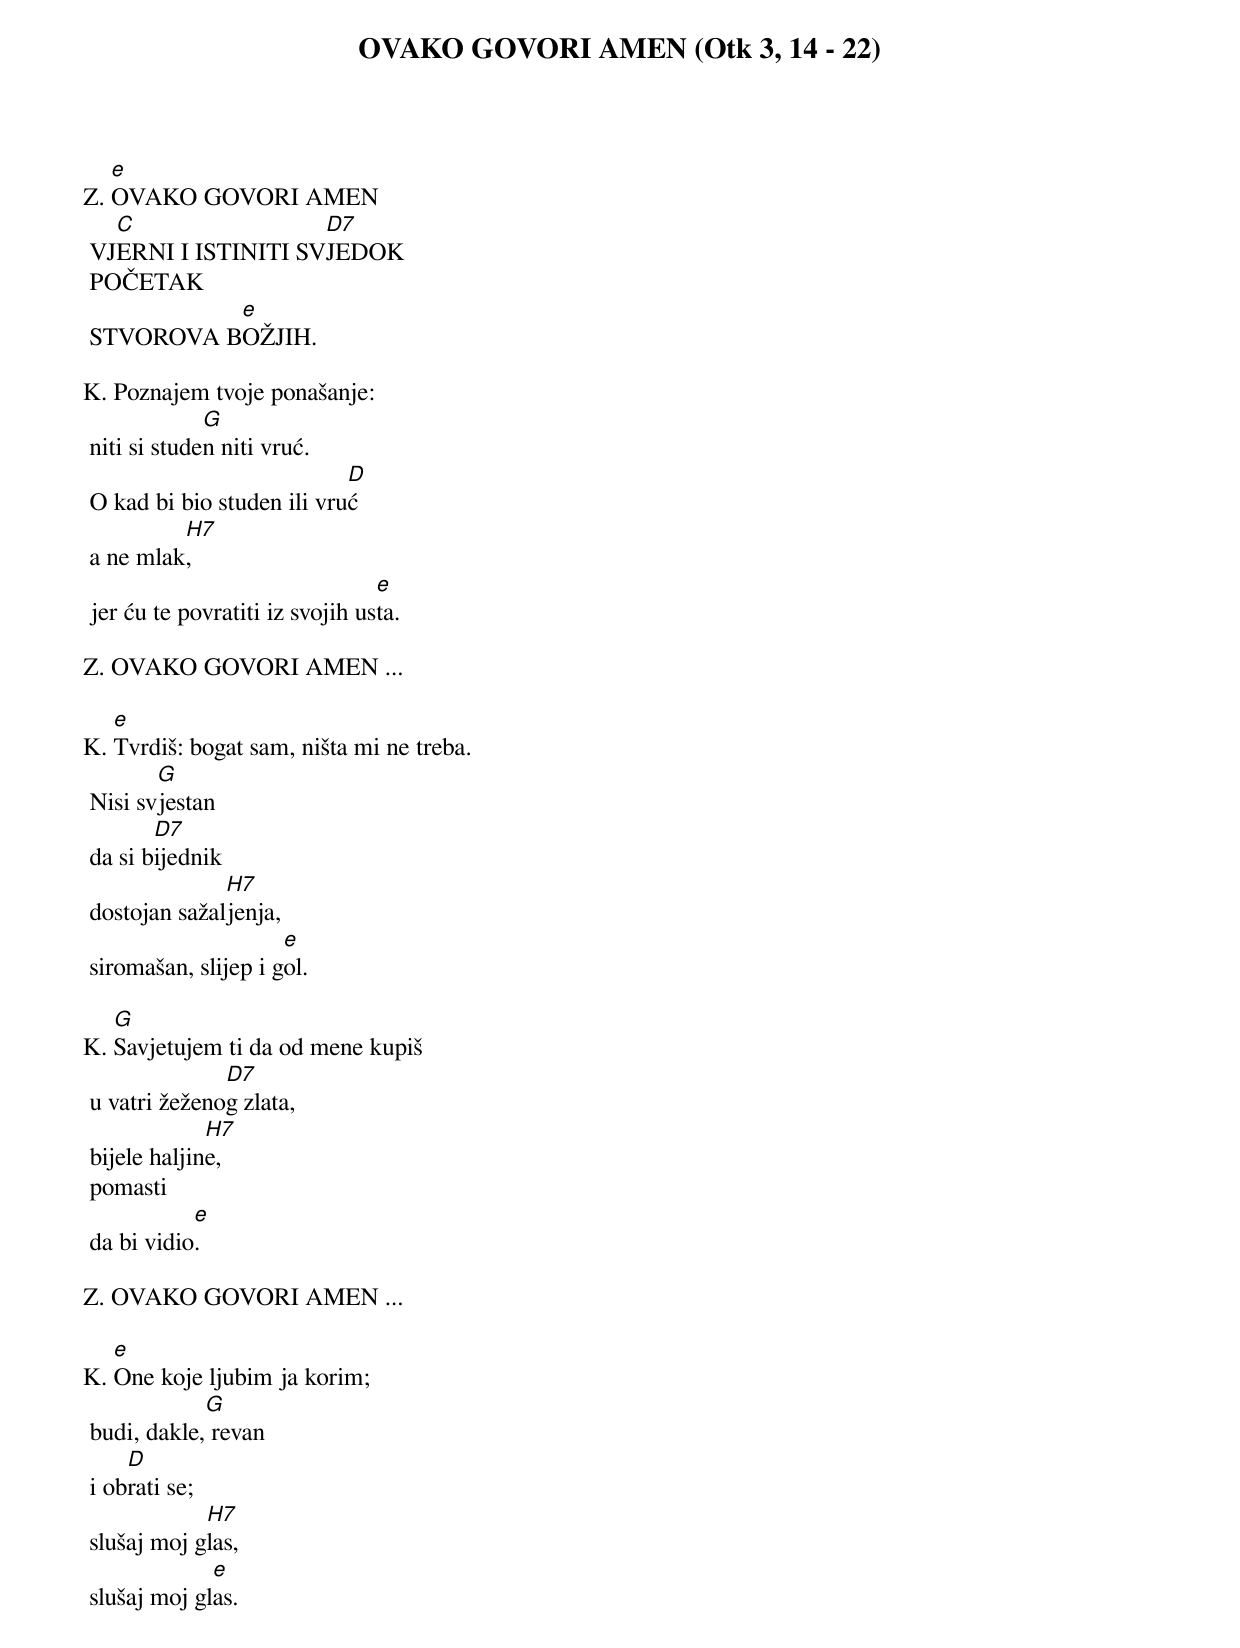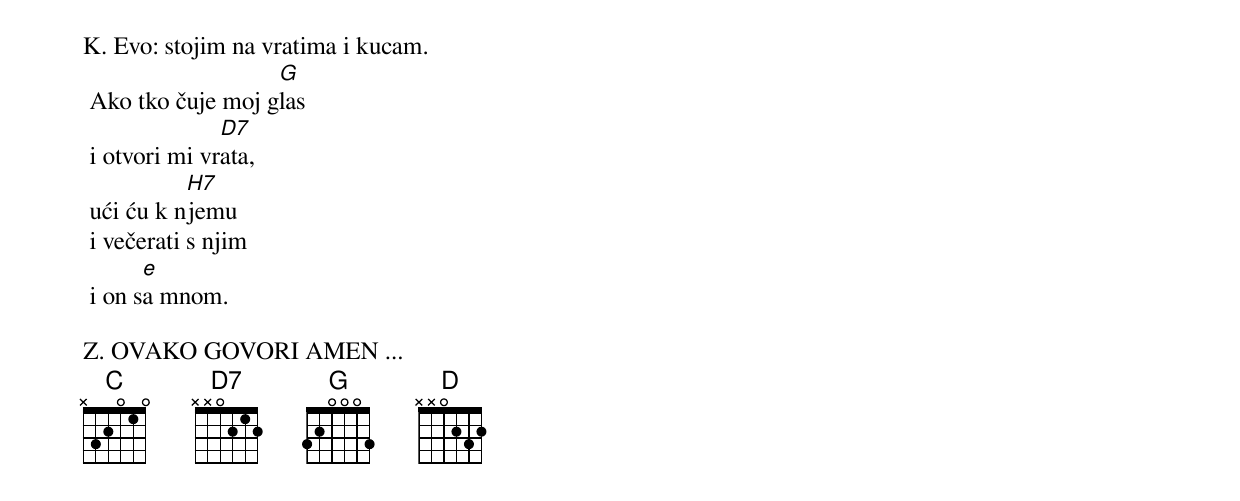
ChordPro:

{title: OVAKO GOVORI AMEN (Otk 3, 14 - 22)}

Z.	[e]OVAKO GOVORI AMEN
	VJ[C]ERNI I ISTINITI SV[D7]JEDOK
	POČETAK
	STVOROVA B[e]OŽJIH.

K.	Poznajem tvoje ponašanje:
	niti si stude[G]n niti vruć.
	O kad bi bio studen ili vru[D]ć
	a ne mlak[H7],
	jer ću te povratiti iz svojih us[e]ta.

Z.	OVAKO GOVORI AMEN ...

K.	[e]Tvrdiš: bogat sam, ništa mi ne treba.
	Nisi sv[G]jestan
	da si b[D7]ijednik
	dostojan sažal[H7]jenja,
	siromašan, slijep i g[e]ol.

K.	[G]Savjetujem ti da od mene kupiš
	u vatri žeženo[D7]g zlata,
	bijele haljin[H7]e,
	pomasti
	da bi vidio[e].

Z.	OVAKO GOVORI AMEN ...

K.	[e]One koje ljubim ja korim;
	budi, dakle,[G] revan
	i ob[D]rati se;
	slušaj moj g[H7]las,
	slušaj moj gl[e]as.

K.	Evo: stojim na vratima i kucam.
	Ako tko čuje moj g[G]las
	i otvori mi vr[D7]ata,
	ući ću k n[H7]jemu
	i večerati s njim
	i on s[e]a mnom.

Z.	OVAKO GOVORI AMEN ...
